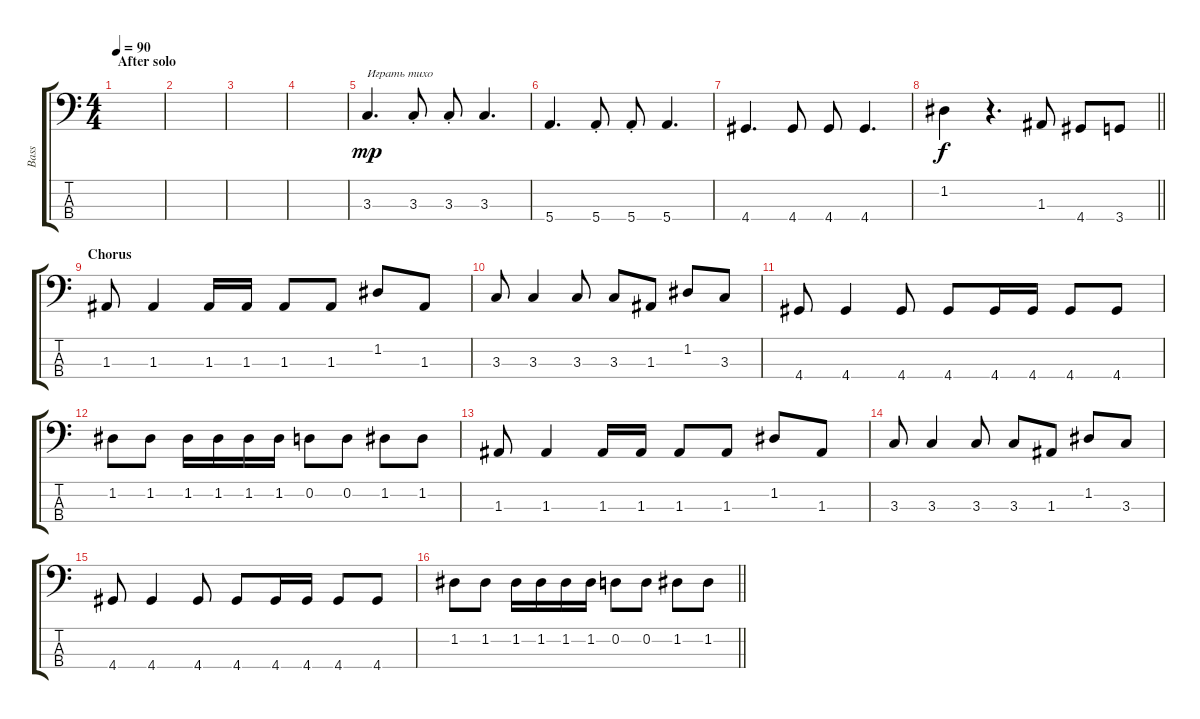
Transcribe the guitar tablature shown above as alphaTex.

\track ("Bass" "Bass") {instrument electricbassfinger}
\staff {score tabs}
\tuning (G2 D2 A1 E1) {hide}
\ts (4 4)
\section ("" "After solo")
\tempo 90
\clef f4
\ks c
|
|
|
|
3.3.4{d txt "Играть тихо" dy mp} 3.3{st}.8 3.3{st}.8 3.3.4{d} |
5.4.4{d} 5.4{st}.8 5.4{st}.8 5.4.4{d} |
4.4.4{d} 4.4.8 4.4.8 4.4.4{d} |
\barLineRight lightlight
1.2.4{dy f} r.4{d instrument electricbassfinger} 1.3.8 4.4.8 3.4.8 |
\section ("" "Chorus ")
1.3.8{instrument electricbassfinger} 1.3.4 1.3.16 1.3.16 1.3.8 1.3.8 1.2.8 1.3.8 |
3.3.8 3.3.4 3.3.8 3.3.8 1.3.8 1.2.8 3.3.8 |
4.4.8 4.4.4 4.4.8 4.4.8 4.4.16 4.4.16 4.4.8 4.4.8 |
1.2.8 1.2.8 1.2.16 1.2.16 1.2.16 1.2.16 0.2.8 0.2.8 1.2.8 1.2.8 |
1.3.8 1.3.4 1.3.16 1.3.16 1.3.8 1.3.8 1.2.8 1.3.8 |
3.3.8 3.3.4 3.3.8 3.3.8 1.3.8 1.2.8 3.3.8 |
4.4.8 4.4.4 4.4.8 4.4.8 4.4.16 4.4.16 4.4.8 4.4.8 |
\barLineRight lightlight
1.2.8 1.2.8 1.2.16 1.2.16 1.2.16 1.2.16 0.2.8 0.2.8 1.2.8 1.2.8
